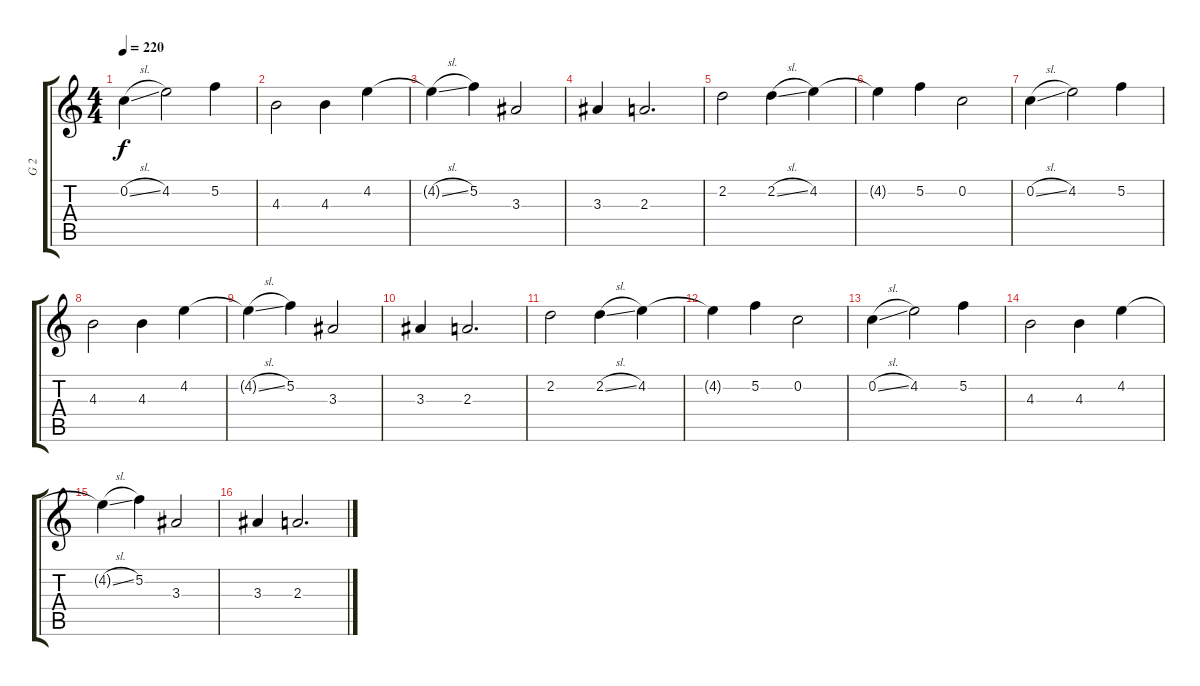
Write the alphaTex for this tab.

\track ("G 2" "G 2") {instrument distortionguitar}
\staff {score tabs}
\tuning (D4 C4 G3 C3 G2 C2) {hide}
\ts (4 4)
\tempo 220
\clef g2
\ks c
0.2{sl}.4{dy f} 4.2.2 5.2.4 |
4.3.2 4.3.4 4.2.4 |
4.2{sl t}.4 5.2.4 3.3.2 |
3.3.4 2.3.2{d} |
2.2.2 2.2{sl}.4 4.2.4 |
4.2{t}.4 5.2.4 0.2.2 |
0.2{sl}.4 4.2.2 5.2.4 |
4.3.2 4.3.4 4.2.4 |
4.2{sl t}.4 5.2.4 3.3.2 |
3.3.4 2.3.2{d} |
2.2.2 2.2{sl}.4 4.2.4 |
4.2{t}.4 5.2.4 0.2.2 |
0.2{sl}.4 4.2.2 5.2.4 |
4.3.2 4.3.4 4.2.4 |
4.2{sl t}.4 5.2.4 3.3.2 |
3.3.4 2.3.2{d}
